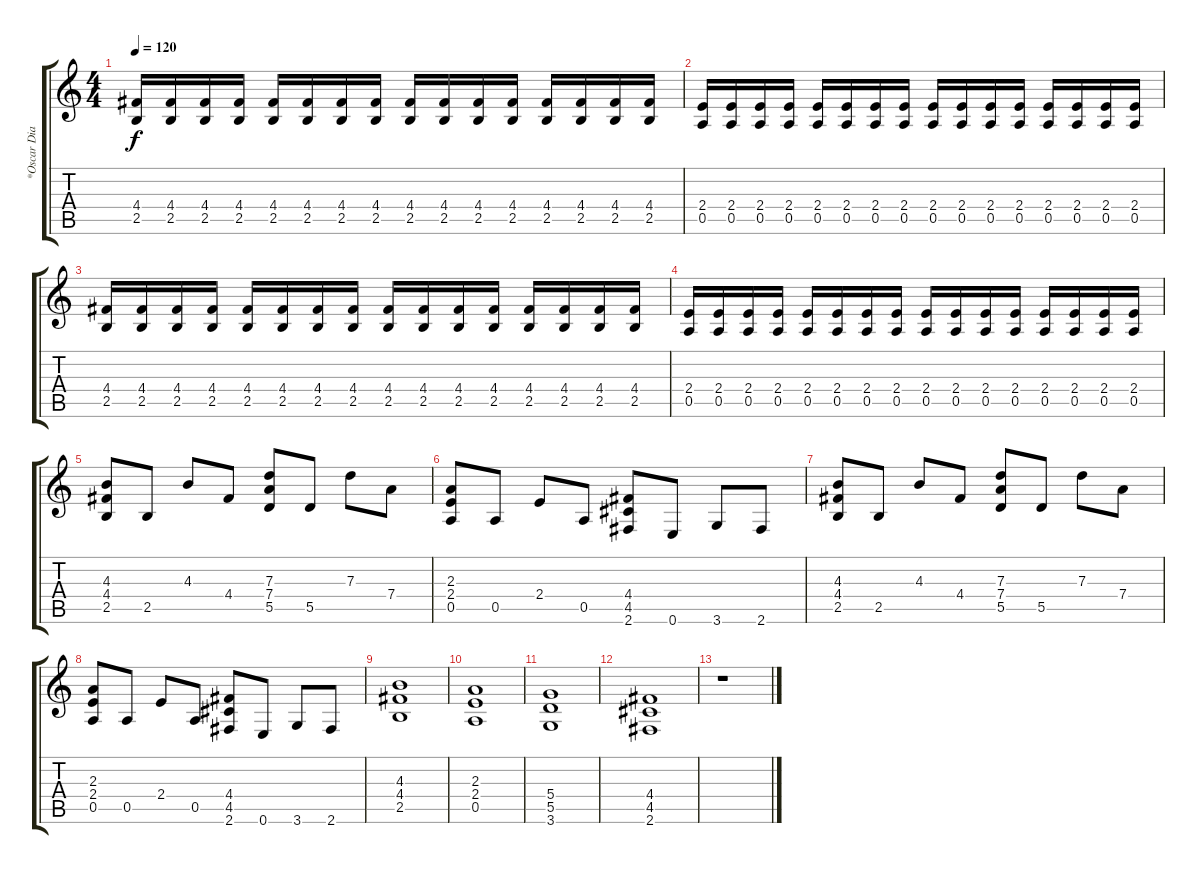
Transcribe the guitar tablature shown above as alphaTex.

\track ("*Oscar Diaz" "*Oscar Dia") {instrument distortionguitar}
\staff {score tabs}
\tuning (E4 B3 G3 D3 A2 E2) {hide}
\ts (4 4)
\tempo 120
\clef g2
\ks c
(4.4 2.5).16{dy f} (4.4 2.5).16 (4.4 2.5).16 (4.4 2.5).16 (4.4 2.5).16 (4.4 2.5).16 (4.4 2.5).16 (4.4 2.5).16 (4.4 2.5).16 (4.4 2.5).16 (4.4 2.5).16 (4.4 2.5).16 (4.4 2.5).16 (4.4 2.5).16 (4.4 2.5).16 (4.4 2.5).16 |
(2.4 0.5).16 (2.4 0.5).16 (2.4 0.5).16 (2.4 0.5).16 (2.4 0.5).16 (2.4 0.5).16 (2.4 0.5).16 (2.4 0.5).16 (2.4 0.5).16 (2.4 0.5).16 (2.4 0.5).16 (2.4 0.5).16 (2.4 0.5).16 (2.4 0.5).16 (2.4 0.5).16 (2.4 0.5).16 |
(4.4 2.5).16 (4.4 2.5).16 (4.4 2.5).16 (4.4 2.5).16 (4.4 2.5).16 (4.4 2.5).16 (4.4 2.5).16 (4.4 2.5).16 (4.4 2.5).16 (4.4 2.5).16 (4.4 2.5).16 (4.4 2.5).16 (4.4 2.5).16 (4.4 2.5).16 (4.4 2.5).16 (4.4 2.5).16 |
(2.4 0.5).16 (2.4 0.5).16 (2.4 0.5).16 (2.4 0.5).16 (2.4 0.5).16 (2.4 0.5).16 (2.4 0.5).16 (2.4 0.5).16 (2.4 0.5).16 (2.4 0.5).16 (2.4 0.5).16 (2.4 0.5).16 (2.4 0.5).16 (2.4 0.5).16 (2.4 0.5).16 (2.4 0.5).16 |
(4.3 4.4 2.5).8 2.5.8 4.3.8 4.4.8 (7.3 7.4 5.5).8 5.5.8 7.3.8 7.4.8 |
(2.3 2.4 0.5).8 0.5.8 2.4.8 0.5.8 (4.4 4.5 2.6).8 0.6.8 3.6.8 2.6.8 |
(4.3 4.4 2.5).8 2.5.8 4.3.8 4.4.8 (7.3 7.4 5.5).8 5.5.8 7.3.8 7.4.8 |
(2.3 2.4 0.5).8 0.5.8 2.4.8 0.5.8 (4.4 4.5 2.6).8 0.6.8 3.6.8 2.6.8 |
(4.3 4.4 2.5).1 |
(2.3 2.4 0.5).1 |
(5.4 5.5 3.6).1 |
(4.4 4.5 2.6).1 |
r.1
